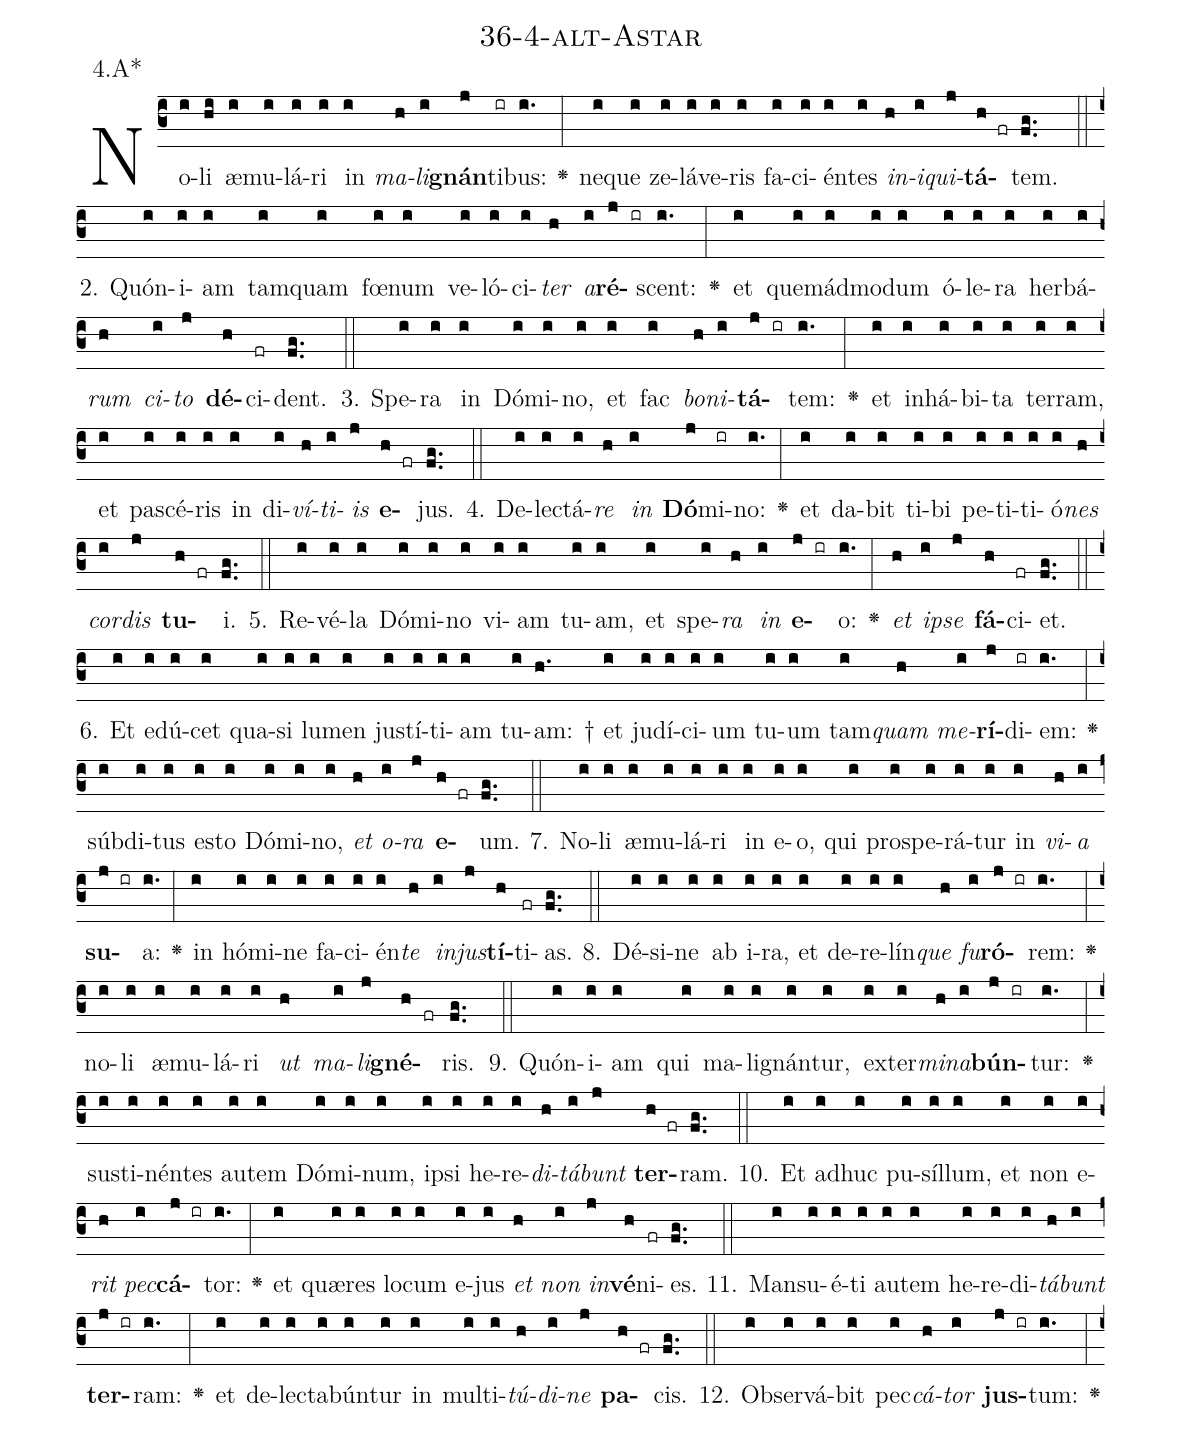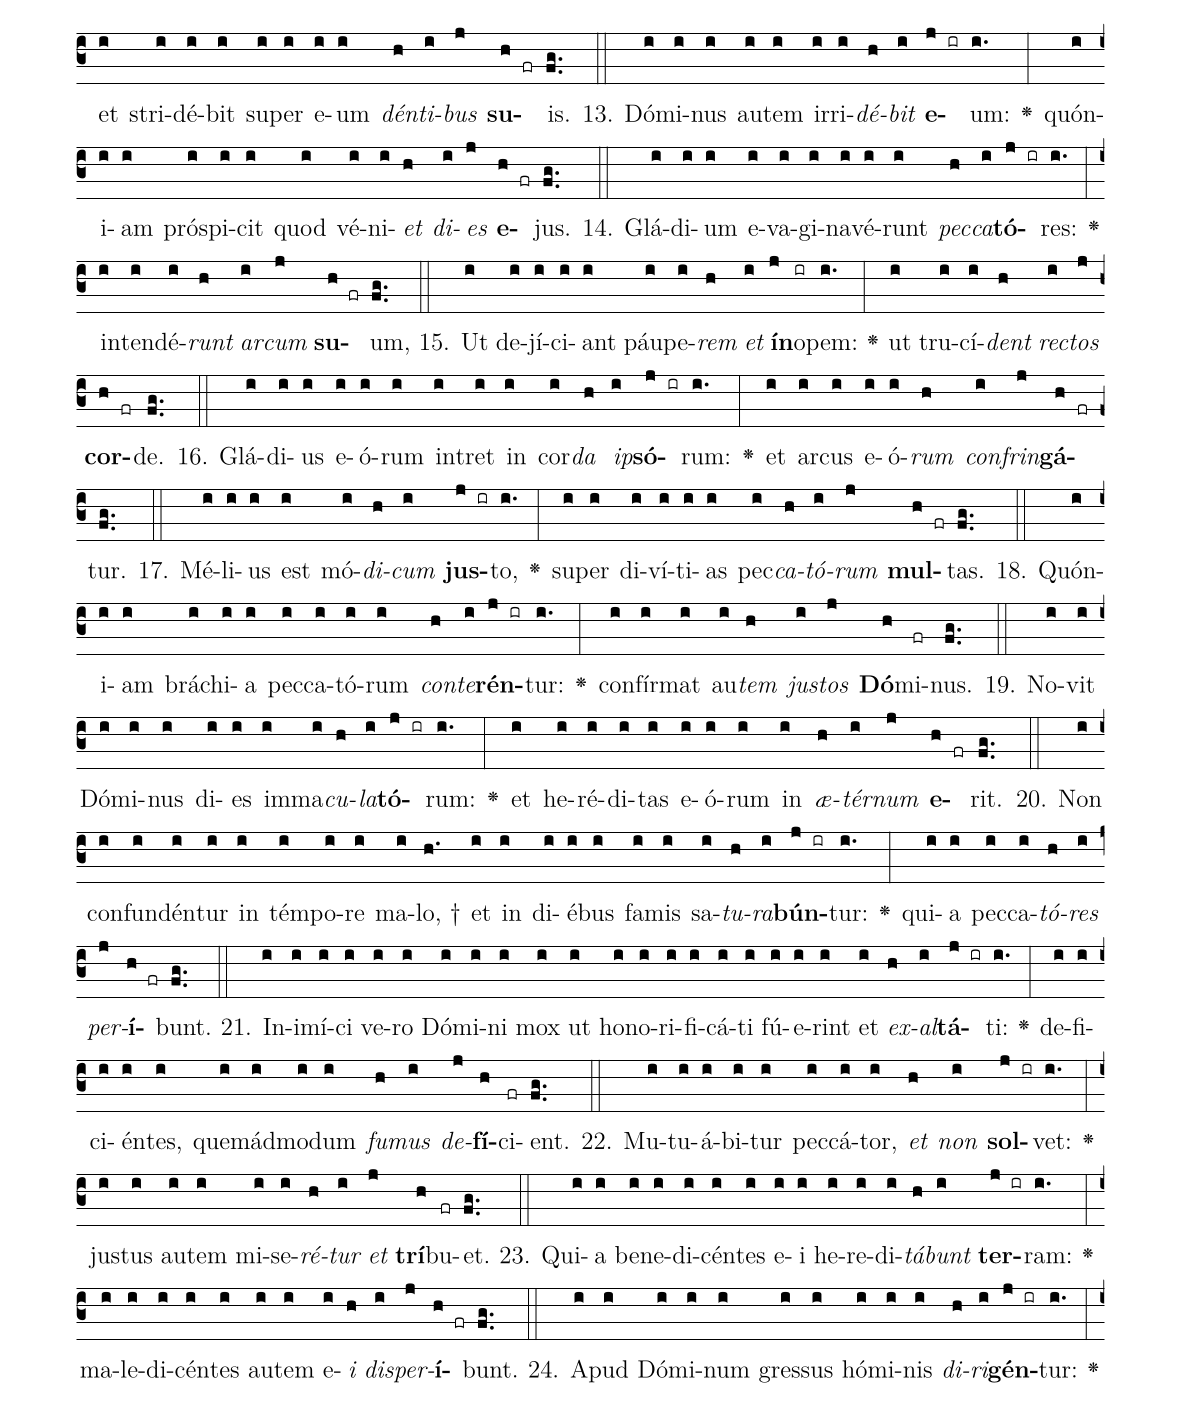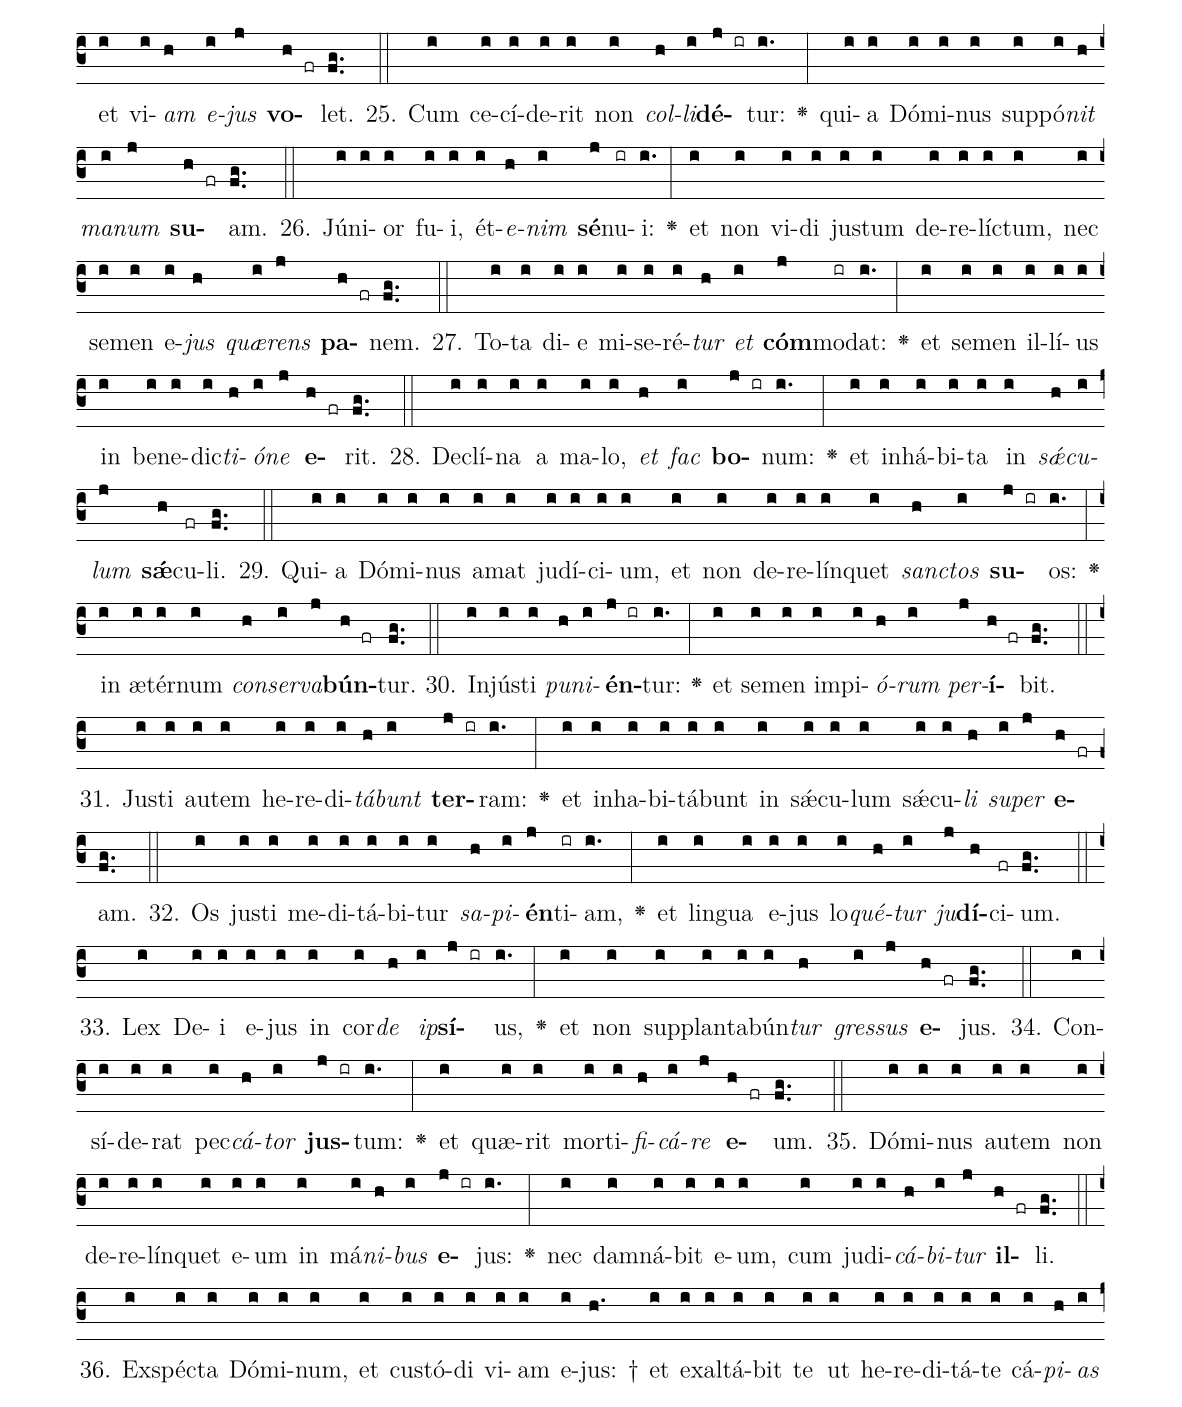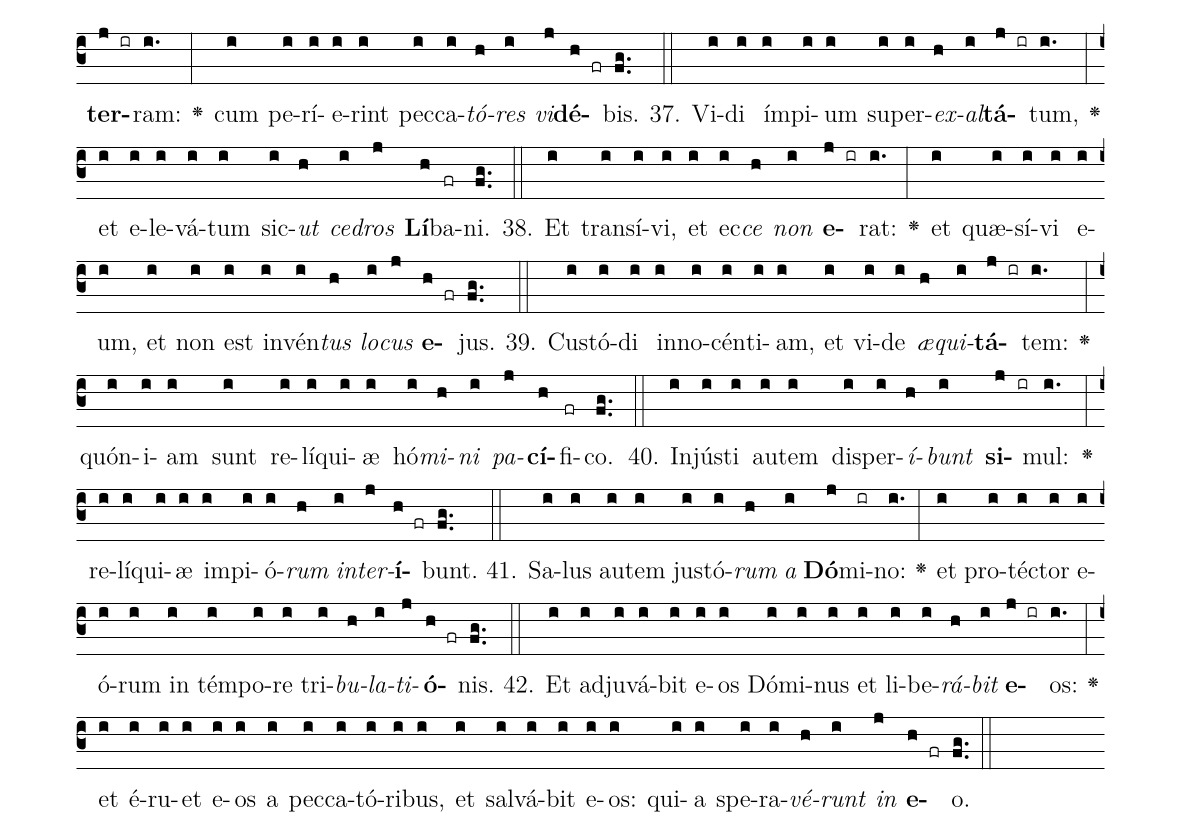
name: 36-4-alt-Astar;
annotation: 4.A*;
%%
(c3)No(i)li(hi) æ(i)mu(i)lá(i)ri(i) in(i) <i>ma</i>(h)<i>li</i>(i)<b>gnán</b>(j)ti(ir)bus:(i.) <v>\greheightstar</v>(:) ne(i)que(i) ze(i)lá(i)ve(i)ris(i) fa(i)ci(i)én(i)tes(i) <i>in</i>(h)<i>i</i>(i)<i>qui</i>(j)<b>tá</b>(h fr)tem.(fg..) (::)
2. Quón(i)i(i)am(i) tam(i)quam(i) fœ(i)num(i) ve(i)ló(i)ci(i)<i>ter</i>(h) <i>a</i>(i)<b>ré</b>(j ir)scent:(i.) <v>\greheightstar</v>(:) et(i) quem(i)ád(i)mo(i)dum(i) ó(i)le(i)ra(i) her(i)bá(i)<i>rum</i>(h) <i>ci</i>(i)<i>to</i>(j) <b>dé</b>(h)ci(fr)dent.(fg..) (::)
3. Spe(i)ra(i) in(i) Dó(i)mi(i)no,(i) et(i) fac(i) <i>bo</i>(h)<i>ni</i>(i)<b>tá</b>(j ir)tem:(i.) <v>\greheightstar</v>(:) et(i) in(i)há(i)bi(i)ta(i) ter(i)ram,(i) et(i) pa(i)scé(i)ris(i) in(i) di(i)<i>ví</i>(h)<i>ti</i>(i)<i>is</i>(j) <b>e</b>(h fr)jus.(fg..) (::)
4. De(i)lec(i)tá(i)<i>re</i>(h) <i>in</i>(i) <b>Dó</b>(j)mi(ir)no:(i.) <v>\greheightstar</v>(:) et(i) da(i)bit(i) ti(i)bi(i) pe(i)ti(i)ti(i)ó(i)<i>nes</i>(h) <i>cor</i>(i)<i>dis</i>(j) <b>tu</b>(h fr)i.(fg..) (::)
5. Re(i)vé(i)la(i) Dó(i)mi(i)no(i) vi(i)am(i) tu(i)am,(i) et(i) spe(i)<i>ra</i>(h) <i>in</i>(i) <b>e</b>(j ir)o:(i.) <v>\greheightstar</v>(:) <i>et</i>(h) <i>ip</i>(i)<i>se</i>(j) <b>fá</b>(h)ci(fr)et.(fg..) (::)
6. Et(i) e(i)dú(i)cet(i) qua(i)si(i) lu(i)men(i) jus(i)tí(i)ti(i)am(i) tu(i)am: †(h.) et(i) ju(i)dí(i)ci(i)um(i) tu(i)um(i) tam(i)<i>quam</i>(h) <i>me</i>(i)<b>rí</b>(j)di(ir)em:(i.) <v>\greheightstar</v>(:) súb(i)di(i)tus(i) es(i)to(i) Dó(i)mi(i)no,(i) <i>et</i>(h) <i>o</i>(i)<i>ra</i>(j) <b>e</b>(h fr)um.(fg..) (::)
7. No(i)li(i) æ(i)mu(i)lá(i)ri(i) in(i) e(i)o,(i) qui(i) pro(i)spe(i)rá(i)tur(i) in(i) <i>vi</i>(h)<i>a</i>(i) <b>su</b>(j ir)a:(i.) <v>\greheightstar</v>(:) in(i) hó(i)mi(i)ne(i) fa(i)ci(i)én(i)<i>te</i>(h) <i>in</i>(i)<i>jus</i>(j)<b>tí</b>(h)ti(fr)as.(fg..) (::)
8. Dé(i)si(i)ne(i) ab(i) i(i)ra,(i) et(i) de(i)re(i)lín(i)<i>que</i>(h) <i>fu</i>(i)<b>ró</b>(j ir)rem:(i.) <v>\greheightstar</v>(:) no(i)li(i) æ(i)mu(i)lá(i)ri(i) <i>ut</i>(h) <i>ma</i>(i)<i>li</i>(j)<b>gné</b>(h fr)ris.(fg..) (::)
9. Quón(i)i(i)am(i) qui(i) ma(i)li(i)gnán(i)tur,(i) ex(i)ter(i)<i>mi</i>(h)<i>na</i>(i)<b>bún</b>(j ir)tur:(i.) <v>\greheightstar</v>(:) sus(i)ti(i)nén(i)tes(i) au(i)tem(i) Dó(i)mi(i)num,(i) ip(i)si(i) he(i)re(i)<i>di</i>(h)<i>tá</i>(i)<i>bunt</i>(j) <b>ter</b>(h fr)ram.(fg..) (::)
10. Et(i) ad(i)huc(i) pu(i)síl(i)lum,(i) et(i) non(i) e(i)<i>rit</i>(h) <i>pec</i>(i)<b>cá</b>(j ir)tor:(i.) <v>\greheightstar</v>(:) et(i) quæ(i)res(i) lo(i)cum(i) e(i)jus(i) <i>et</i>(h) <i>non</i>(i) <i>in</i>(j)<b>vé</b>(h)ni(fr)es.(fg..) (::)
11. Man(i)su(i)é(i)ti(i) au(i)tem(i) he(i)re(i)di(i)<i>tá</i>(h)<i>bunt</i>(i) <b>ter</b>(j ir)ram:(i.) <v>\greheightstar</v>(:) et(i) de(i)lec(i)ta(i)bún(i)tur(i) in(i) mul(i)ti(i)<i>tú</i>(h)<i>di</i>(i)<i>ne</i>(j) <b>pa</b>(h fr)cis.(fg..) (::)
12. Ob(i)ser(i)vá(i)bit(i) pec(i)<i>cá</i>(h)<i>tor</i>(i) <b>jus</b>(j ir)tum:(i.) <v>\greheightstar</v>(:) et(i) stri(i)dé(i)bit(i) su(i)per(i) e(i)um(i) <i>dén</i>(h)<i>ti</i>(i)<i>bus</i>(j) <b>su</b>(h fr)is.(fg..) (::)
13. Dó(i)mi(i)nus(i) au(i)tem(i) ir(i)ri(i)<i>dé</i>(h)<i>bit</i>(i) <b>e</b>(j ir)um:(i.) <v>\greheightstar</v>(:) quón(i)i(i)am(i) pró(i)spi(i)cit(i) quod(i) vé(i)ni(i)<i>et</i>(h) <i>di</i>(i)<i>es</i>(j) <b>e</b>(h fr)jus.(fg..) (::)
14. Glá(i)di(i)um(i) e(i)va(i)gi(i)na(i)vé(i)runt(i) <i>pec</i>(h)<i>ca</i>(i)<b>tó</b>(j ir)res:(i.) <v>\greheightstar</v>(:) in(i)ten(i)dé(i)<i>runt</i>(h) <i>ar</i>(i)<i>cum</i>(j) <b>su</b>(h fr)um,(fg..) (::)
15. Ut(i) de(i)jí(i)ci(i)ant(i) páu(i)pe(i)<i>rem</i>(h) <i>et</i>(i) <b>ín</b>(j)o(ir)pem:(i.) <v>\greheightstar</v>(:) ut(i) tru(i)cí(i)<i>dent</i>(h) <i>rec</i>(i)<i>tos</i>(j) <b>cor</b>(h fr)de.(fg..) (::)
16. Glá(i)di(i)us(i) e(i)ó(i)rum(i) in(i)tret(i) in(i) cor(i)<i>da</i>(h) <i>ip</i>(i)<b>só</b>(j ir)rum:(i.) <v>\greheightstar</v>(:) et(i) ar(i)cus(i) e(i)ó(i)<i>rum</i>(h) <i>con</i>(i)<i>frin</i>(j)<b>gá</b>(h fr)tur.(fg..) (::)
17. Mé(i)li(i)us(i) est(i) mó(i)<i>di</i>(h)<i>cum</i>(i) <b>jus</b>(j ir)to,(i.) <v>\greheightstar</v>(:) su(i)per(i) di(i)ví(i)ti(i)as(i) pec(i)<i>ca</i>(h)<i>tó</i>(i)<i>rum</i>(j) <b>mul</b>(h fr)tas.(fg..) (::)
18. Quón(i)i(i)am(i) brá(i)chi(i)a(i) pec(i)ca(i)tó(i)rum(i) <i>con</i>(h)<i>te</i>(i)<b>rén</b>(j ir)tur:(i.) <v>\greheightstar</v>(:) con(i)fír(i)mat(i) au(i)<i>tem</i>(h) <i>jus</i>(i)<i>tos</i>(j) <b>Dó</b>(h)mi(fr)nus.(fg..) (::)
19. No(i)vit(i) Dó(i)mi(i)nus(i) di(i)es(i) im(i)ma(i)<i>cu</i>(h)<i>la</i>(i)<b>tó</b>(j ir)rum:(i.) <v>\greheightstar</v>(:) et(i) he(i)ré(i)di(i)tas(i) e(i)ó(i)rum(i) in(i) <i>æ</i>(h)<i>tér</i>(i)<i>num</i>(j) <b>e</b>(h fr)rit.(fg..) (::)
20. Non(i) con(i)fun(i)dén(i)tur(i) in(i) tém(i)po(i)re(i) ma(i)lo, †(h.) et(i) in(i) di(i)é(i)bus(i) fa(i)mis(i) sa(i)<i>tu</i>(h)<i>ra</i>(i)<b>bún</b>(j ir)tur:(i.) <v>\greheightstar</v>(:) qui(i)a(i) pec(i)ca(i)<i>tó</i>(h)<i>res</i>(i) <i>per</i>(j)<b>í</b>(h fr)bunt.(fg..) (::)
21. In(i)i(i)mí(i)ci(i) ve(i)ro(i) Dó(i)mi(i)ni(i) mox(i) ut(i) ho(i)no(i)ri(i)fi(i)cá(i)ti(i) fú(i)e(i)rint(i) et(i) <i>ex</i>(h)<i>al</i>(i)<b>tá</b>(j ir)ti:(i.) <v>\greheightstar</v>(:) de(i)fi(i)ci(i)én(i)tes,(i) quem(i)ád(i)mo(i)dum(i) <i>fu</i>(h)<i>mus</i>(i) <i>de</i>(j)<b>fí</b>(h)ci(fr)ent.(fg..) (::)
22. Mu(i)tu(i)á(i)bi(i)tur(i) pec(i)cá(i)tor,(i) <i>et</i>(h) <i>non</i>(i) <b>sol</b>(j ir)vet:(i.) <v>\greheightstar</v>(:) jus(i)tus(i) au(i)tem(i) mi(i)se(i)<i>ré</i>(h)<i>tur</i>(i) <i>et</i>(j) <b>trí</b>(h)bu(fr)et.(fg..) (::)
23. Qui(i)a(i) be(i)ne(i)di(i)cén(i)tes(i) e(i)i(i) he(i)re(i)di(i)<i>tá</i>(h)<i>bunt</i>(i) <b>ter</b>(j ir)ram:(i.) <v>\greheightstar</v>(:) ma(i)le(i)di(i)cén(i)tes(i) au(i)tem(i) e(i)<i>i</i>(h) <i>dis</i>(i)<i>per</i>(j)<b>í</b>(h fr)bunt.(fg..) (::)
24. A(i)pud(i) Dó(i)mi(i)num(i) gres(i)sus(i) hó(i)mi(i)nis(i) <i>di</i>(h)<i>ri</i>(i)<b>gén</b>(j ir)tur:(i.) <v>\greheightstar</v>(:) et(i) vi(i)<i>am</i>(h) <i>e</i>(i)<i>jus</i>(j) <b>vo</b>(h fr)let.(fg..) (::)
25. Cum(i) ce(i)cí(i)de(i)rit(i) non(i) <i>col</i>(h)<i>li</i>(i)<b>dé</b>(j ir)tur:(i.) <v>\greheightstar</v>(:) qui(i)a(i) Dó(i)mi(i)nus(i) sup(i)pó(i)<i>nit</i>(h) <i>ma</i>(i)<i>num</i>(j) <b>su</b>(h fr)am.(fg..) (::)
26. Jú(i)ni(i)or(i) fu(i)i,(i) ét(i)<i>e</i>(h)<i>nim</i>(i) <b>sé</b>(j)nu(ir)i:(i.) <v>\greheightstar</v>(:) et(i) non(i) vi(i)di(i) jus(i)tum(i) de(i)re(i)líc(i)tum,(i) nec(i) se(i)men(i) e(i)<i>jus</i>(h) <i>quæ</i>(i)<i>rens</i>(j) <b>pa</b>(h fr)nem.(fg..) (::)
27. To(i)ta(i) di(i)e(i) mi(i)se(i)ré(i)<i>tur</i>(h) <i>et</i>(i) <b>cóm</b>(j)mo(ir)dat:(i.) <v>\greheightstar</v>(:) et(i) se(i)men(i) il(i)lí(i)us(i) in(i) be(i)ne(i)dic(i)<i>ti</i>(h)<i>ó</i>(i)<i>ne</i>(j) <b>e</b>(h fr)rit.(fg..) (::)
28. De(i)clí(i)na(i) a(i) ma(i)lo,(i) <i>et</i>(h) <i>fac</i>(i) <b>bo</b>(j ir)num:(i.) <v>\greheightstar</v>(:) et(i) in(i)há(i)bi(i)ta(i) in(i) <i>sǽ</i>(h)<i>cu</i>(i)<i>lum</i>(j) <b>sǽ</b>(h)cu(fr)li.(fg..) (::)
29. Qui(i)a(i) Dó(i)mi(i)nus(i) a(i)mat(i) ju(i)dí(i)ci(i)um,(i) et(i) non(i) de(i)re(i)lín(i)quet(i) <i>sanc</i>(h)<i>tos</i>(i) <b>su</b>(j ir)os:(i.) <v>\greheightstar</v>(:) in(i) æ(i)tér(i)num(i) <i>con</i>(h)<i>ser</i>(i)<i>va</i>(j)<b>bún</b>(h fr)tur.(fg..) (::)
30. In(i)jús(i)ti(i) <i>pu</i>(h)<i>ni</i>(i)<b>én</b>(j ir)tur:(i.) <v>\greheightstar</v>(:) et(i) se(i)men(i) im(i)pi(i)<i>ó</i>(h)<i>rum</i>(i) <i>per</i>(j)<b>í</b>(h fr)bit.(fg..) (::)
31. Jus(i)ti(i) au(i)tem(i) he(i)re(i)di(i)<i>tá</i>(h)<i>bunt</i>(i) <b>ter</b>(j ir)ram:(i.) <v>\greheightstar</v>(:) et(i) in(i)ha(i)bi(i)tá(i)bunt(i) in(i) sǽ(i)cu(i)lum(i) sǽ(i)cu(i)<i>li</i>(h) <i>su</i>(i)<i>per</i>(j) <b>e</b>(h fr)am.(fg..) (::)
32. Os(i) jus(i)ti(i) me(i)di(i)tá(i)bi(i)tur(i) <i>sa</i>(h)<i>pi</i>(i)<b>én</b>(j)ti(ir)am,(i.) <v>\greheightstar</v>(:) et(i) lin(i)gua(i) e(i)jus(i) lo(i)<i>qué</i>(h)<i>tur</i>(i) <i>ju</i>(j)<b>dí</b>(h)ci(fr)um.(fg..) (::)
33. Lex(i) De(i)i(i) e(i)jus(i) in(i) cor(i)<i>de</i>(h) <i>ip</i>(i)<b>sí</b>(j ir)us,(i.) <v>\greheightstar</v>(:) et(i) non(i) sup(i)plan(i)ta(i)bún(i)<i>tur</i>(h) <i>gres</i>(i)<i>sus</i>(j) <b>e</b>(h fr)jus.(fg..) (::)
34. Con(i)sí(i)de(i)rat(i) pec(i)<i>cá</i>(h)<i>tor</i>(i) <b>jus</b>(j ir)tum:(i.) <v>\greheightstar</v>(:) et(i) quæ(i)rit(i) mor(i)ti(i)<i>fi</i>(h)<i>cá</i>(i)<i>re</i>(j) <b>e</b>(h fr)um.(fg..) (::)
35. Dó(i)mi(i)nus(i) au(i)tem(i) non(i) de(i)re(i)lín(i)quet(i) e(i)um(i) in(i) má(i)<i>ni</i>(h)<i>bus</i>(i) <b>e</b>(j ir)jus:(i.) <v>\greheightstar</v>(:) nec(i) dam(i)ná(i)bit(i) e(i)um,(i) cum(i) ju(i)di(i)<i>cá</i>(h)<i>bi</i>(i)<i>tur</i>(j) <b>il</b>(h fr)li.(fg..) (::)
36. Ex(i)spéc(i)ta(i) Dó(i)mi(i)num,(i) et(i) cus(i)tó(i)di(i) vi(i)am(i) e(i)jus: †(h.) et(i) ex(i)al(i)tá(i)bit(i) te(i) ut(i) he(i)re(i)di(i)tá(i)te(i) cá(i)<i>pi</i>(h)<i>as</i>(i) <b>ter</b>(j ir)ram:(i.) <v>\greheightstar</v>(:) cum(i) pe(i)rí(i)e(i)rint(i) pec(i)ca(i)<i>tó</i>(h)<i>res</i>(i) <i>vi</i>(j)<b>dé</b>(h fr)bis.(fg..) (::)
37. Vi(i)di(i) ím(i)pi(i)um(i) su(i)per(i)<i>ex</i>(h)<i>al</i>(i)<b>tá</b>(j ir)tum,(i.) <v>\greheightstar</v>(:) et(i) e(i)le(i)vá(i)tum(i) sic(i)<i>ut</i>(h) <i>ce</i>(i)<i>dros</i>(j) <b>Lí</b>(h)ba(fr)ni.(fg..) (::)
38. Et(i) trans(i)í(i)vi,(i) et(i) ec(i)<i>ce</i>(h) <i>non</i>(i) <b>e</b>(j ir)rat:(i.) <v>\greheightstar</v>(:) et(i) quæ(i)sí(i)vi(i) e(i)um,(i) et(i) non(i) est(i) in(i)vén(i)<i>tus</i>(h) <i>lo</i>(i)<i>cus</i>(j) <b>e</b>(h fr)jus.(fg..) (::)
39. Cus(i)tó(i)di(i) in(i)no(i)cén(i)ti(i)am,(i) et(i) vi(i)de(i) <i>æ</i>(h)<i>qui</i>(i)<b>tá</b>(j ir)tem:(i.) <v>\greheightstar</v>(:) quón(i)i(i)am(i) sunt(i) re(i)lí(i)qui(i)æ(i) hó(i)<i>mi</i>(h)<i>ni</i>(i) <i>pa</i>(j)<b>cí</b>(h)fi(fr)co.(fg..) (::)
40. In(i)jús(i)ti(i) au(i)tem(i) dis(i)per(i)<i>í</i>(h)<i>bunt</i>(i) <b>si</b>(j ir)mul:(i.) <v>\greheightstar</v>(:) re(i)lí(i)qui(i)æ(i) im(i)pi(i)ó(i)<i>rum</i>(h) <i>in</i>(i)<i>ter</i>(j)<b>í</b>(h fr)bunt.(fg..) (::)
41. Sa(i)lus(i) au(i)tem(i) jus(i)tó(i)<i>rum</i>(h) <i>a</i>(i) <b>Dó</b>(j)mi(ir)no:(i.) <v>\greheightstar</v>(:) et(i) pro(i)téc(i)tor(i) e(i)ó(i)rum(i) in(i) tém(i)po(i)re(i) tri(i)<i>bu</i>(h)<i>la</i>(i)<i>ti</i>(j)<b>ó</b>(h fr)nis.(fg..) (::)
42. Et(i) ad(i)ju(i)vá(i)bit(i) e(i)os(i) Dó(i)mi(i)nus(i) et(i) li(i)be(i)<i>rá</i>(h)<i>bit</i>(i) <b>e</b>(j ir)os:(i.) <v>\greheightstar</v>(:) et(i) é(i)ru(i)et(i) e(i)os(i) a(i) pec(i)ca(i)tó(i)ri(i)bus,(i) et(i) sal(i)vá(i)bit(i) e(i)os:(i) qui(i)a(i) spe(i)ra(i)<i>vé</i>(h)<i>runt</i>(i) <i>in</i>(j) <b>e</b>(h fr)o.(fg..) (::)
